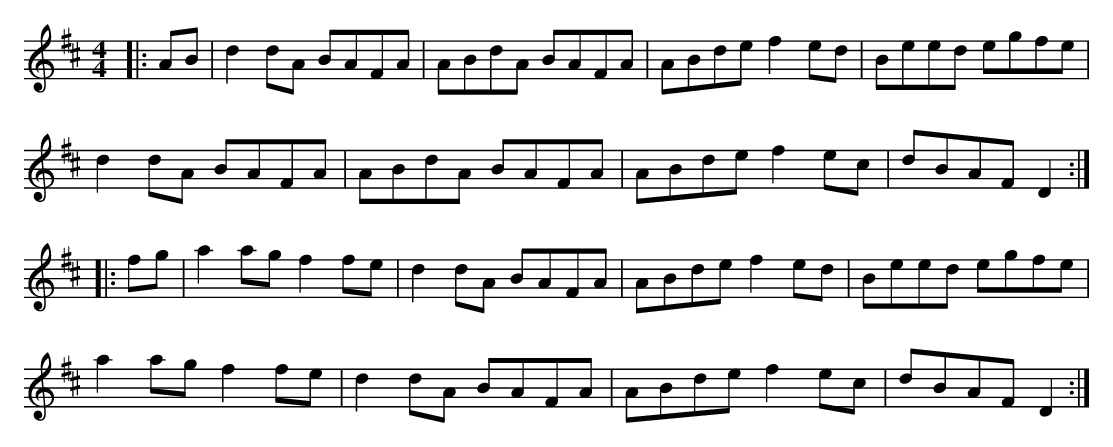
X:1
M:4/4
K:D
|:AB|d2dA BAFA|ABdA BAFA|ABde f2ed|Beed egfe|
d2dA BAFA|ABdA BAFA|ABde f2ec|dBAF D2:|
|:fg|a2ag f2fe|d2dA BAFA|ABde f2ed|Beed egfe|
a2ag f2fe|d2dA BAFA|ABde f2ec|dBAF D2:|
